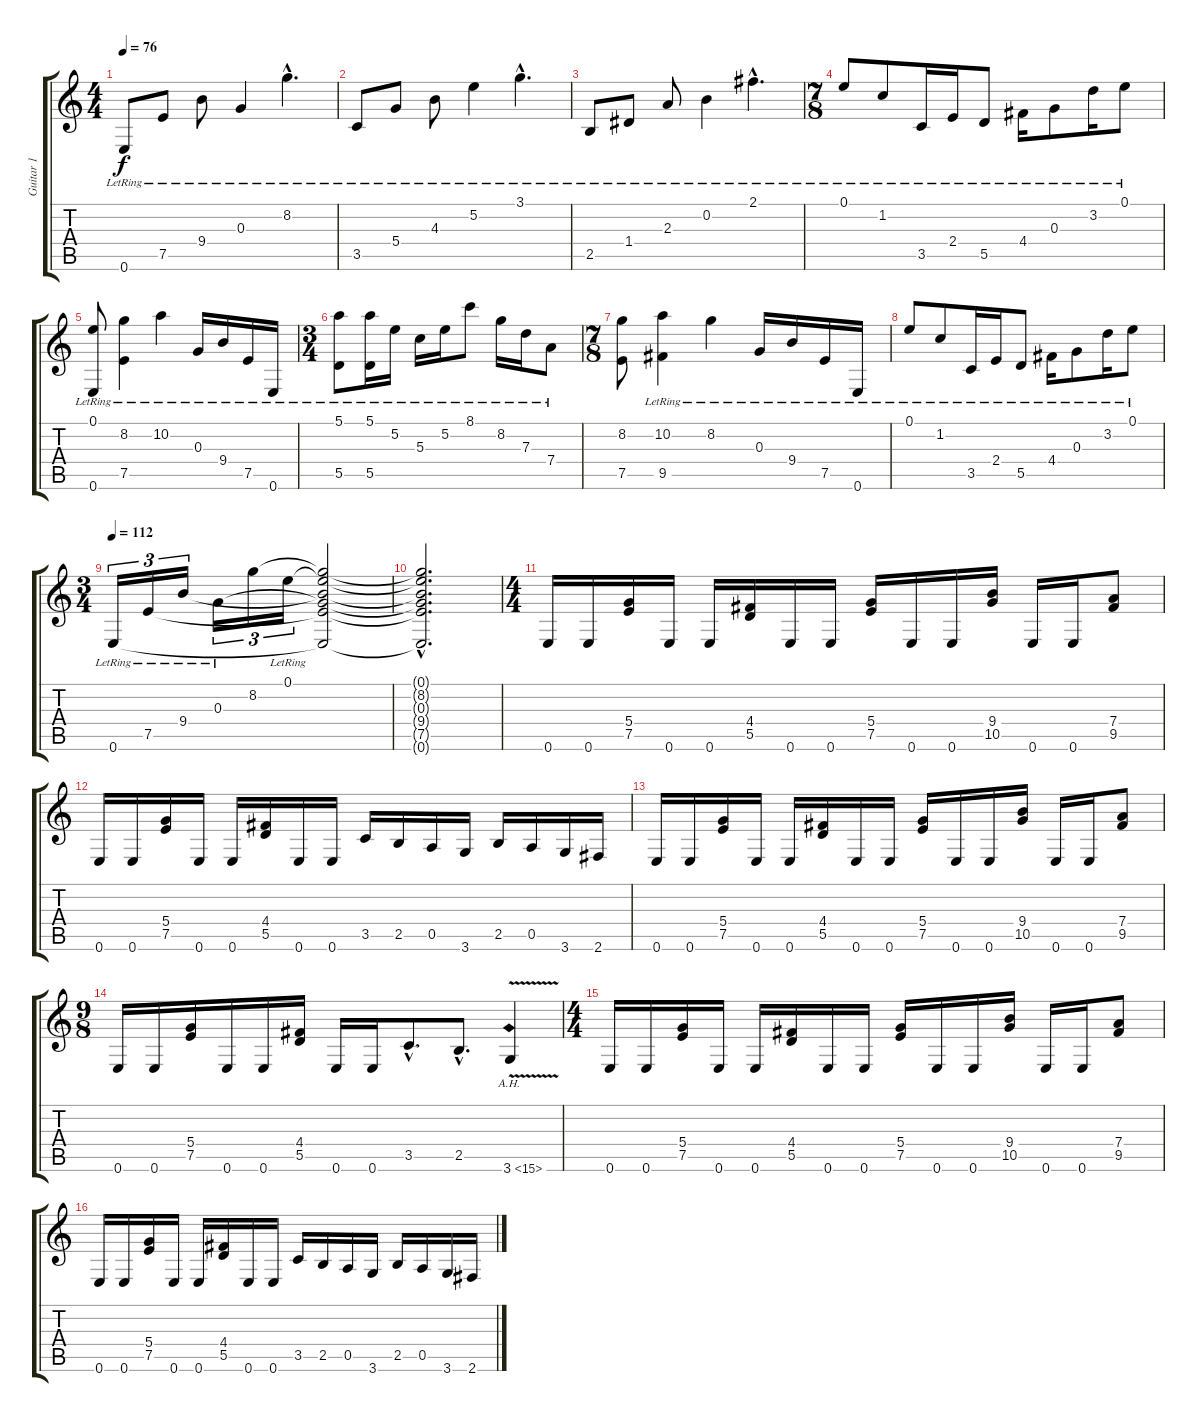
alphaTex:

\track ("Guitar 1" "Guitar 1") {instrument acousticguitarsteel}
\staff {score tabs}
\tuning (E4 B3 G3 D3 A2 E2) {hide}
\ts (4 4)
\tempo 76
\clef g2
\ks c
0.6{lr}.8{dy f} 7.5{lr}.8 9.4{lr}.8 0.3{lr}.4 8.2{hac lr}.4{d} |
3.5{lr}.8 5.4{lr}.8 4.3{lr}.8 5.2{lr}.4 3.1{hac lr}.4{d} |
2.5{lr}.8 1.4{lr}.8 2.3{lr}.8 0.2{lr}.4 2.1{hac lr}.4{d} |
\ts (7 8)
0.1{lr}.8 1.2{lr}.8 3.5{lr}.16 2.4{lr}.16 5.5{lr}.8 4.4{lr}.16 0.3{lr}.8 3.2{lr}.16 0.1{lr}.8 |
(0.1{lr} 0.6{lr}).8 (8.2{lr} 7.5{lr}).4 10.2{lr}.4 0.3{lr}.16 9.4{lr}.16 7.5{lr}.16 0.6{lr}.16 |
\ts (3 4)
(5.1{lr} 5.5{lr}).8 (5.1{lr} 5.5{lr}).16 5.2{lr}.16 5.3{lr}.16 5.2{lr}.16 8.1{lr}.8 8.2{lr}.16 7.3{lr}.16 7.4{lr}.8 |
\ts (7 8)
(8.2 7.5).8 (10.2{lr} 9.5{lr}).4 8.2{lr}.4 0.3{lr}.16 9.4{lr}.16 7.5{lr}.16 0.6{lr}.16 |
0.1{lr}.8 1.2{lr}.8 3.5{lr}.16 2.4{lr}.16 5.5{lr}.8 4.4{lr}.16 0.3{lr}.8 3.2{lr}.16 0.1{lr}.8 |
\ts (3 4)
\tempo 112
0.6{lr}.16{tu (3 2)} 7.5{lr}.16{tu (3 2)} 9.4{lr}.16{tu (3 2)} 0.3{lr}.16{tu (3 2)} 8.2.16{tu (3 2)} 0.1{lr}.16{tu (3 2)} (0.1{t} 8.2{t} 0.3{t} 9.4{t} 7.5{t} 0.6{t}).2 |
(0.1{hac t} 8.2{hac t} 0.3{hac t} 9.4{hac t} 7.5{hac t} 0.6{hac t}).2{d} |
\ts (4 4)
0.6.16{instrument distortionguitar} 0.6.16 (5.4 7.5).16 0.6.16 0.6.16 (4.4 5.5).16 0.6.16 0.6.16 (5.4 7.5).16 0.6.16 0.6.16 (9.4 10.5).16 0.6.16 0.6.16 (7.4 9.5).8 |
0.6.16 0.6.16 (5.4 7.5).16 0.6.16 0.6.16 (4.4 5.5).16 0.6.16 0.6.16 3.5.16 2.5.16 0.5.16 3.6.16 2.5.16 0.5.16 3.6.16 2.6.16 |
0.6.16 0.6.16 (5.4 7.5).16 0.6.16 0.6.16 (4.4 5.5).16 0.6.16 0.6.16 (5.4 7.5).16 0.6.16 0.6.16 (9.4 10.5).16 0.6.16 0.6.16 (7.4 9.5).8 |
\ts (9 8)
0.6.16 0.6.16 (5.4 7.5).16 0.6.16 0.6.16 (4.4 5.5).16 0.6.16 0.6.16 3.5{hac}.8{d balance 6} 2.5{hac}.8{d} 3.6{ah 12 v}.4 |
\ts (4 4)
0.6.16 0.6.16 (5.4 7.5).16 0.6.16 0.6.16 (4.4 5.5).16 0.6.16 0.6.16 (5.4 7.5).16 0.6.16 0.6.16 (9.4 10.5).16 0.6.16 0.6.16 (7.4 9.5).8 |
0.6.16 0.6.16 (5.4 7.5).16 0.6.16 0.6.16 (4.4 5.5).16 0.6.16 0.6.16 3.5.16 2.5.16 0.5.16 3.6.16 2.5.16 0.5.16 3.6.16 2.6.16
